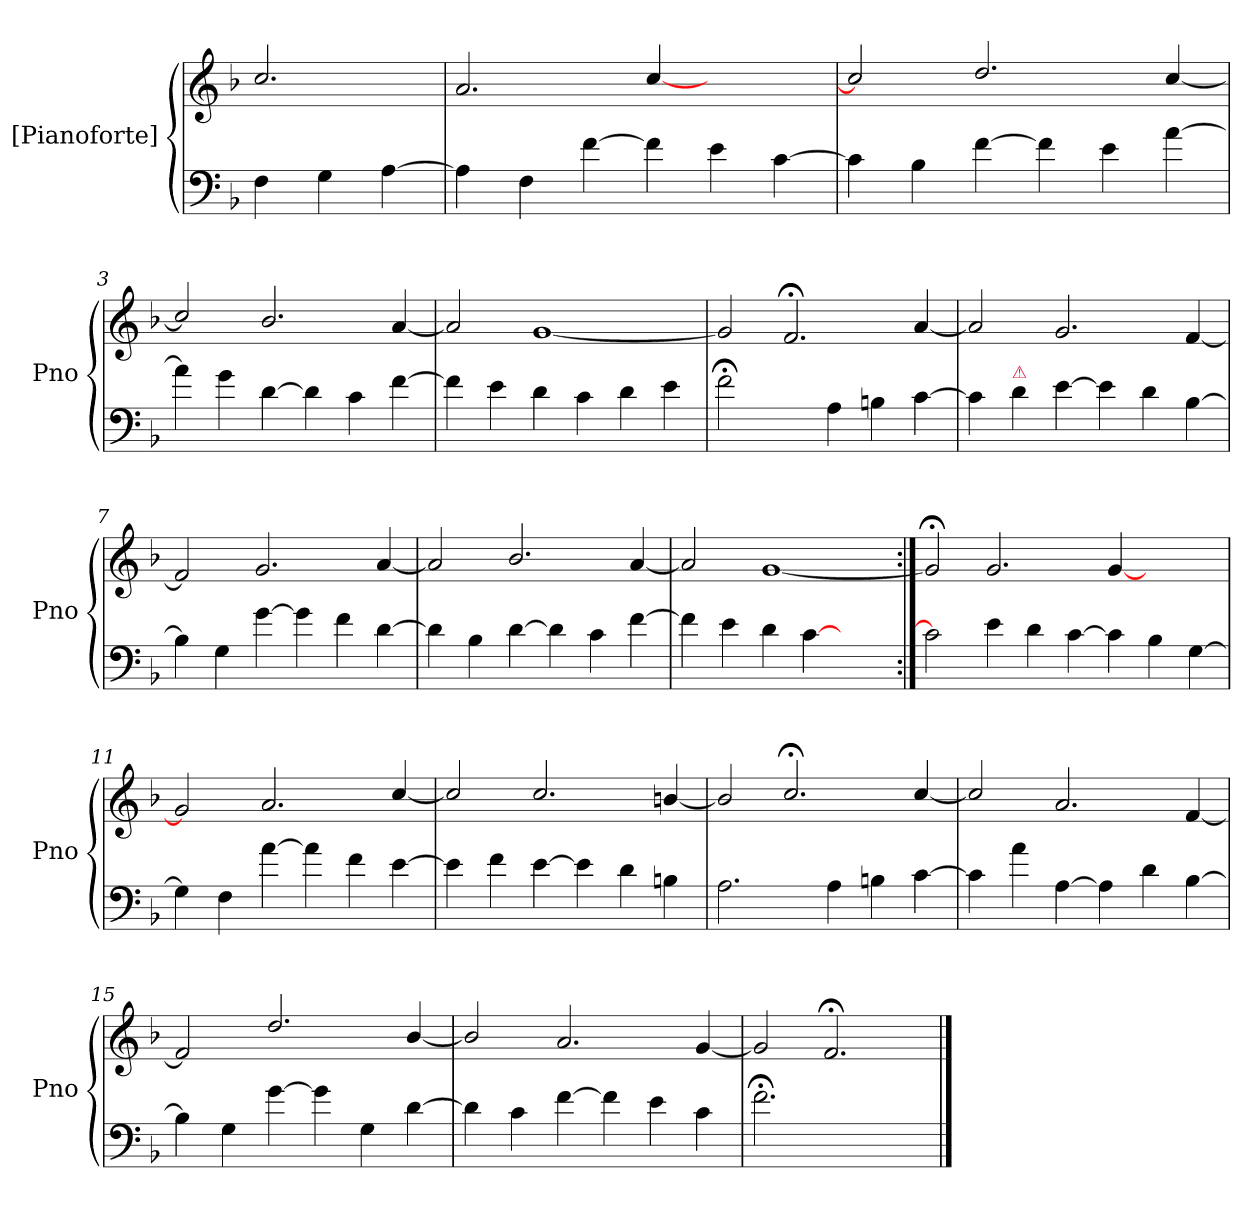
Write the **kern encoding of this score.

**kern	**kern
*part2	*part1
*staff2	*staff1
*I"[Pianoforte]	*I"[Pianoforte]
*I'Pno	*I'Pno
*clefF4	*clefG2
*k[b-]	*k[b-]
*F:	*F:
=	=
4F\	2.cc/
4G\	.
[4A\	.
=1	=1
4A\]	2.a/
4F\	.
[4f\	.
4f\]	[4cc/
4e\	2ryy
[4c\	.
=2	=2
4c\]	2cc/]
4B-\	.
[4f\	2.dd/
4f\]	.
4e\	.
[4a\	[4cc/
=3	=3
4a\]	2cc/]
4g\	.
[4d\	2.b-/
4d\]	.
4c\	.
[4f\	[4a/
=4	=4
4f\]	2a/]
4e\	.
4d\	[1g
4c\	.
4d\	.
4e\	.
=5	=5
!LO:N:vis=2	!
2.f;<\	2g]
.	2.f;</
4A\	.
4Bn\	.
[4c\	[4a/
=6	=6
4c\]	2a/]
!LO:TX:a:color=crimson:t=⚠	!
4d\	.
[4e\	2.g/
4e\]	.
4d\	.
[4B-\	[4f/
=7	=7
4B-\]	2f/]
4G\	.
[4g\	2.g/
4g\]	.
4f\	.
[4d\	[4a/
=8	=8
4d\]	2a/]
4B-\	.
[4d\	2.b-/
4d\]	.
4c\	.
[4f\	[4a/
=9	=9
4f\]	2a/]
4e\	.
4d\	[1g
[4c\	.
2ryy	.
=10:|!	=10:|!
2c\]	2g;<]
4e\	2.g/
4d\	.
[4c\	.
4c\]	[4g/
4B-\	2ryy
[4G\	.
=11	=11
4G\]	2g/]
4F\	.
[4a\	2.a/
4a\]	.
4f\	.
[4e\	[4cc/
=12	=12
4e\]	2cc/]
4f\	.
[4e\	2.cc/
4e\]	.
4d\	.
4Bn\	[4bn/
=13	=13
2.A\	2b/]
.	2.cc;</
4A\	.
4Bn\	.
[4c\	[4cc/
=14	=14
4c\]	2cc/]
4a\	.
[4A\	2.a/
4A\]	.
4d\	.
[4B-\	[4f/
=15	=15
4B-\]	2f/]
4G\	.
[4g\	2.dd/
4g\]	.
4G\	.
[4d\	[4b-/
=16	=16
4d\]	2b-/]
4c\	.
[4f\	2.a/
4f\]	.
4e\	.
4c\	[4g/
=17	=17
2.f;<\	2g/]
.	2.f;</
2ryy	.
==	==
*-	*-
